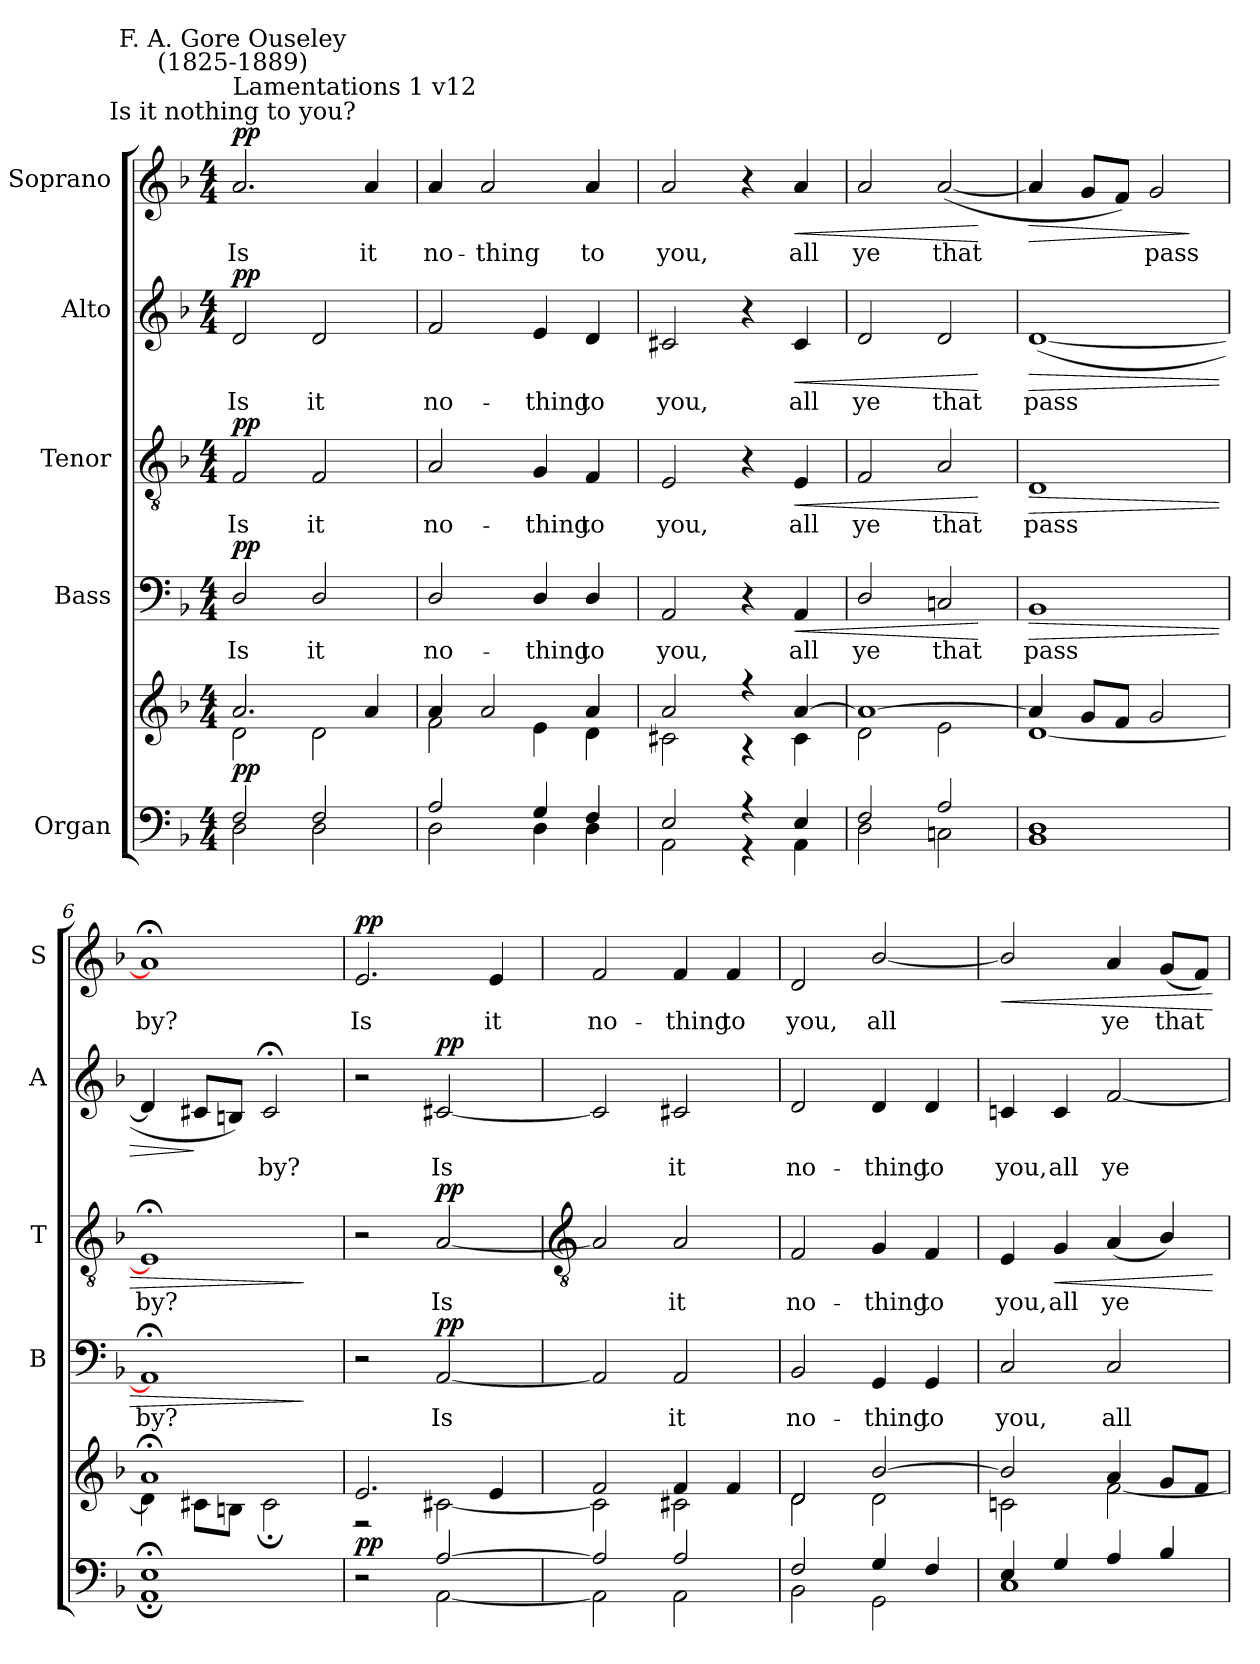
**kern	**kern	**dynam	**kern	**text	**dynam	**kern	**text	**dynam	**kern	**text	**dynam	**kern	**text	**dynam
*part5	*part5	*part5	*part4	*part4	*part4	*part3	*part3	*part3	*part2	*part2	*part2	*part1	*part1	*part1
*staff6	*staff5	*staff5/6	*staff4	*staff4	*staff4	*staff3	*staff3	*staff3	*staff2	*staff2	*staff2	*staff1	*staff1	*staff1
*I"Organ	*	*	*I"Bass	*	*	*I"Tenor	*	*	*I"Alto	*	*	*I"Soprano	*	*
*	*	*	*I'B	*	*	*I'T	*	*	*I'A	*	*	*I'S	*	*
*clefF4	*clefG2	*	*clefF4	*	*	*clefGv2	*	*	*clefG2	*	*	*clefG2	*	*
*k[b-]	*k[b-]	*	*k[b-]	*	*	*k[b-]	*	*	*k[b-]	*	*	*k[b-]	*	*
*F:	*F:	*	*F:	*	*	*F:	*	*	*F:	*	*	*F:	*	*
*M4/4	*M4/4	*	*M4/4	*	*	*M4/4	*	*	*M4/4	*	*	*M4/4	*	*
=1	=1	=1	=1	=1	=1	=1	=1	=1	=1	=1	=1	=1	=1	=1
*^	*^	*	*	*	*	*	*	*	*	*	*	*	*	*
!	!	!	!	!	!	!	!	!	!	!	!	!	!	!LO:TX:a:cj:t=Is it nothing to you?	!	!
!	!	!	!	!	!	!	!	!	!	!	!	!	!	!LO:TX:a:t=Lamentations 1 v12	!	!
!	!	!	!	!	!	!	!	!	!	!	!	!	!	!LO:TX:a:cj:t=F. A. Gore Ouseley\n(1825-1889)	!	!
!	!	!	!	!LO:DY:b	!	!LO:LY:b	!LO:DY:b	!	!LO:LY:b	!LO:DY:b	!	!LO:LY:b	!LO:DY:b	!	!LO:LY:b	!LO:DY:b
2F/	2D\	2.a/	2d\	pp	2D/	Is	pp	2F	Is	pp	2d	Is	pp	2.a	Is	pp
!	!	!	!	!	!	!LO:LY:b	!	!	!LO:LY:b	!	!	!LO:LY:b	!	!	!	!
2F/	2D\	.	2d\	.	2D/	it	.	2F	it	.	2d	it	.	.	.	.
!	!	!	!	!	!	!	!	!	!	!	!	!	!	!	!LO:LY:b	!
.	.	4a/	.	.	.	.	.	.	.	.	.	.	.	4a	it	.
=2	=2	=2	=2	=2	=2	=2	=2	=2	=2	=2	=2	=2	=2	=2	=2	=2
!	!	!	!	!	!	!LO:LY:b	!	!	!LO:LY:b	!	!	!LO:LY:b	!	!	!LO:LY:b	!
2A/	2D\	4a/	2f\	.	2D/	no-	.	2A	no-	.	2f	no-	.	4a	no-	.
!	!	!	!	!	!	!	!	!	!	!	!	!	!	!	!LO:LY:b	!
.	.	2a/	.	.	.	.	.	.	.	.	.	.	.	2a	-thing	.
!	!	!	!	!	!	!LO:LY:b	!	!	!LO:LY:b	!	!	!LO:LY:b	!	!	!	!
4G/	4D\	.	4e\	.	4D/	-thing	.	4G	-thing	.	4e	-thing	.	.	.	.
!	!	!	!	!	!	!LO:LY:b	!	!	!LO:LY:b	!	!	!LO:LY:b	!	!	!LO:LY:b	!
4F/	4D\	4a/	4d\	.	4D/	to	.	4F	to	.	4d	to	.	4a	to	.
=3	=3	=3	=3	=3	=3	=3	=3	=3	=3	=3	=3	=3	=3	=3	=3	=3
!	!	!	!	!	!	!LO:LY:b	!	!	!LO:LY:b	!	!	!LO:LY:b	!	!	!LO:LY:b	!
2E/	2AA\	2a/	2c#X\	.	2AA	you,	.	2E	you,	.	2c#X	you,	.	2a	you,	.
4r	4r	4r	4r	.	4r	.	.	4r	.	.	4r	.	.	4r	.	.
!	!	!	!	!	!	!LO:LY:b	!LO:HP:b	!	!LO:LY:b	!LO:HP:b	!	!LO:LY:b	!LO:HP:b	!	!LO:LY:b	!LO:HP:b
4E/	4AA\	[4a/	4c#\	.	4AA	all	<	4E	all	<	4c#	all	<	4a	all	<
=4	=4	=4	=4	=4	=4	=4	=4	=4	=4	=4	=4	=4	=4	=4	=4	=4
!	!	!	!	!	!	!LO:LY:b	!	!	!LO:LY:b	!	!	!LO:LY:b	!	!	!LO:LY:b	!
2F/	2D\	1a/_	2d\	.	2D/	ye	.	2F	ye	.	2d	ye	.	2a	ye	.
!	!	!	!	!	!	!LO:LY:b	!	!	!LO:LY:b	!	!	!LO:LY:b	!	!	!LO:LY:b	!
2A/	2Cn\	.	2e\	.	2Cn	that	.	2A	that	.	2d	that	.	(<[2a	that	.
*v	*v	*	*	*	*	*	*	*	*	*	*	*	*	*	*	*
*	*v	*v	*	*	*	*	*	*	*	*	*	*	*	*	*
.	.	.	.	.	[	.	.	[	.	.	[	.	.	[
=5	=5	=5	=5	=5	=5	=5	=5	=5	=5	=5	=5	=5	=5	=5
*^	*^	*	*	*	*	*	*	*	*	*	*	*	*	*
!	!	!	!	!	!	!LO:LY:b	!LO:HP:b	!	!LO:LY:b	!LO:HP:b	!	!LO:LY:b	!LO:HP:b	!	!	!LO:HP:b
1D/	1BB-\	4a/]	[1d\	.	1BB-	pass	>	1D	pass	>	(<[1d	pass	>	4a]	.	>
.	.	8g/L	.	.	.	.	.	.	.	.	.	.	.	8gL	.	.
.	.	8f/J	.	.	.	.	.	.	.	.	.	.	.	8fJ)	.	.
!	!	!	!	!	!	!	!	!	!	!	!	!	!	!	!LO:LY:b	!
.	.	2g/	.	.	.	.	.	.	.	.	.	.	.	2g	pass	.
*v	*v	*	*	*	*	*	*	*	*	*	*	*	*	*	*	*
*	*v	*v	*	*	*	*	*	*	*	*	*	*	*	*	*
.	.	.	.	.	.	.	.	.	.	.	.	.	.	]
=6	=6	=6	=6	=6	=6	=6	=6	=6	=6	=6	=6	=6	=6	=6
*^	*^	*	*	*	*	*	*	*	*	*	*	*	*	*
!	!	!	!	!	!	!LO:LY:b	!	!	!LO:LY:b	!	!	!	!	!	!LO:LY:b	!
1E;</	1AA;\	1a;</	4d\]	.	1AA;<]	by?	.	1E;<]	by?	.	4d]	.	.	1a;<]	by?	.
.	.	.	8c#X\L	.	.	.	.	.	.	.	8c#XL	.	]	.	.	.
.	.	.	8Bn\J	.	.	.	.	.	.	.	8BnJ)	.	.	.	.	.
!	!	!	!	!	!	!	!	!	!	!	!	!LO:LY:b	!	!	!	!
.	.	.	2c#;\	.	.	.	.	.	.	.	2c#;<	by?	.	.	.	.
*v	*v	*	*	*	*	*	*	*	*	*	*	*	*	*	*	*
*	*v	*v	*	*	*	*	*	*	*	*	*	*	*	*	*
.	.	.	.	.	]	.	.	]	.	.	.	.	.	.
=7	=7	=7	=7	=7	=7	=7	=7	=7	=7	=7	=7	=7	=7	=7
*^	*^	*	*	*	*	*	*	*	*	*	*	*	*	*
!	!	!	!	!LO:DY:a=2	!	!	!	!	!	!	!	!	!	!	!LO:LY:b	!LO:DY:b
2r	2ryy	2.e/	2r	pp	2r	.	.	2r	.	.	2r	.	.	2.e	Is	pp
!	!	!	!	!	!	!LO:LY:b	!LO:DY:b	!	!LO:LY:b	!LO:DY:b	!	!LO:LY:b	!LO:DY:b	!	!	!
[2A/	[2AA\	.	[2c#X\	.	[2AA	Is	pp	[2A	Is	pp	[2c#X	Is	pp	.	.	.
!	!	!	!	!	!	!	!	!	!	!	!	!	!	!	!LO:LY:b	!
.	.	4e/	.	.	.	.	.	.	.	.	.	.	.	4e	it	.
!!LO:LB:g=z
=8	=8	=8	=8	=8	=8	=8	=8	=8	=8	=8	=8	=8	=8	=8	=8	=8
*	*	*	*	*	*	*	*	*clefGv2	*	*	*	*	*	*	*	*
!	!	!	!	!	!	!	!	!	!	!	!	!	!	!	!LO:LY:b	!
2A/]	2AA\]	2f/	2c#\]	.	2AA]	.	.	2A]	.	.	2c#]	.	.	2f	no-	.
!	!	!	!	!	!	!LO:LY:b	!	!	!LO:LY:b	!	!	!LO:LY:b	!	!	!LO:LY:b	!
2A/	2AA\	4f/	2c#\	.	2AA	it	.	2A	it	.	2c#	it	.	4f	-thing	.
!	!	!	!	!	!	!	!	!	!	!	!	!	!	!	!LO:LY:b	!
.	.	4f/	.	.	.	.	.	.	.	.	.	.	.	4f	to	.
=9	=9	=9	=9	=9	=9	=9	=9	=9	=9	=9	=9	=9	=9	=9	=9	=9
!	!	!	!	!	!	!LO:LY:b	!	!	!LO:LY:b	!	!	!LO:LY:b	!	!	!LO:LY:b	!
2F/	2BB-\	2d/	2d\	.	2BB-	no-	.	2F	no-	.	2d	no-	.	2d	you,	.
!	!	!	!	!	!	!LO:LY:b	!	!	!LO:LY:b	!	!	!LO:LY:b	!	!	!LO:LY:b	!
4G/	2GG\	[2b-/	2d\	.	4GG	-thing	.	4G	-thing	.	4d	-thing	.	[2b-/	all	.
!	!	!	!	!	!	!LO:LY:b	!	!	!LO:LY:b	!	!	!LO:LY:b	!	!	!	!
4F/	.	.	.	.	4GG	to	.	4F	to	.	4d	to	.	.	.	.
=10	=10	=10	=10	=10	=10	=10	=10	=10	=10	=10	=10	=10	=10	=10	=10	=10
!	!	!	!	!	!	!LO:LY:b	!	!	!LO:LY:b	!	!	!LO:LY:b	!	!	!	!LO:HP:b
4E/	1C\	2b-/]	2cn\	.	2C	you,	.	4E	you,	.	4cn	you,	.	2b-/]	.	<
!	!	!	!	!	!	!	!	!	!LO:LY:b	!LO:HP:b	!	!LO:LY:b	!	!	!	!
4G/	.	.	.	.	.	.	.	4G	all	<	4c	all	.	.	.	.
!	!	!	!	!	!	!LO:LY:b	!	!	!LO:LY:b	!	!	!LO:LY:b	!	!	!LO:LY:b	!
4A/	.	4a/	[2f\	.	2C	all	.	(<4A	ye	.	[2f	ye	.	4a	ye	.
!	!	!	!	!	!	!	!	!	!	!	!	!	!	!	!LO:LY:b	!
4B-/	.	8g/L	.	.	.	.	.	4B-/)	.	.	.	.	.	(<8gL	that	.
.	.	8f/J	.	.	.	.	.	.	.	.	.	.	.	8fJ)	.	.
*v	*v	*	*	*	*	*	*	*	*	*	*	*	*	*	*	*
*	*v	*v	*	*	*	*	*	*	*	*	*	*	*	*	*
.	.	.	.	.	.	.	.	[	.	.	.	.	.	[
=	=	=	=	=	=	=	=	=	=	=	=	=	=	=
*-	*-	*-	*-	*-	*-	*-	*-	*-	*-	*-	*-	*-	*-	*-
